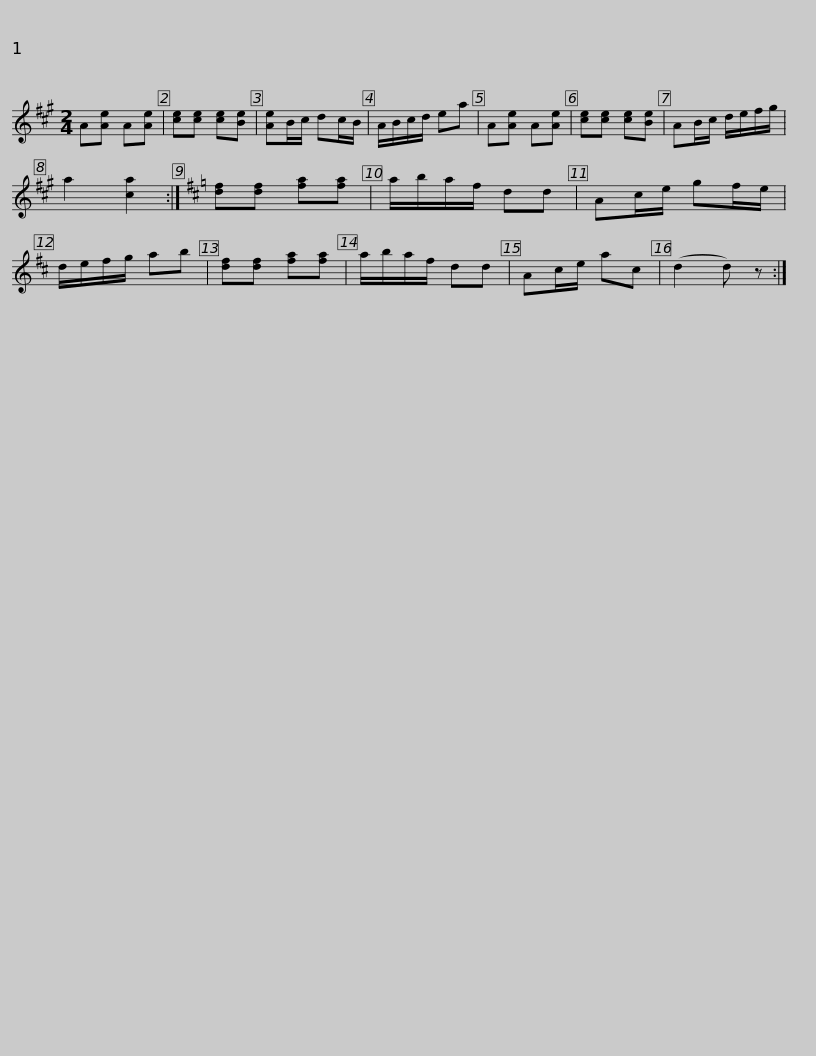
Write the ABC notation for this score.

X:1
L:1/8
M:2/4
I:linebreak $
K:A
V:1 treble
V:1
 A[Ae] A[Ae] | [ce][ce] [ce][Be] | [Ae]B/c/ dc/B/ | A/B/c/d/ ea | A[Ae] A[Ae] | %5
 [ce][ce] [ce][Be] | AB/c/ d/e/f/g/ | a2 [ca]2 :|$[K:D] [df][df] [fa][fa] | a/b/a/f/ dd | %10
 Ac/e/ gf/e/ | d/e/f/g/ ab | [df][df] [fa][fa] | a/b/a/f/ dd | Ac/e/ ac | %15
 (d2 d) z :| %16
